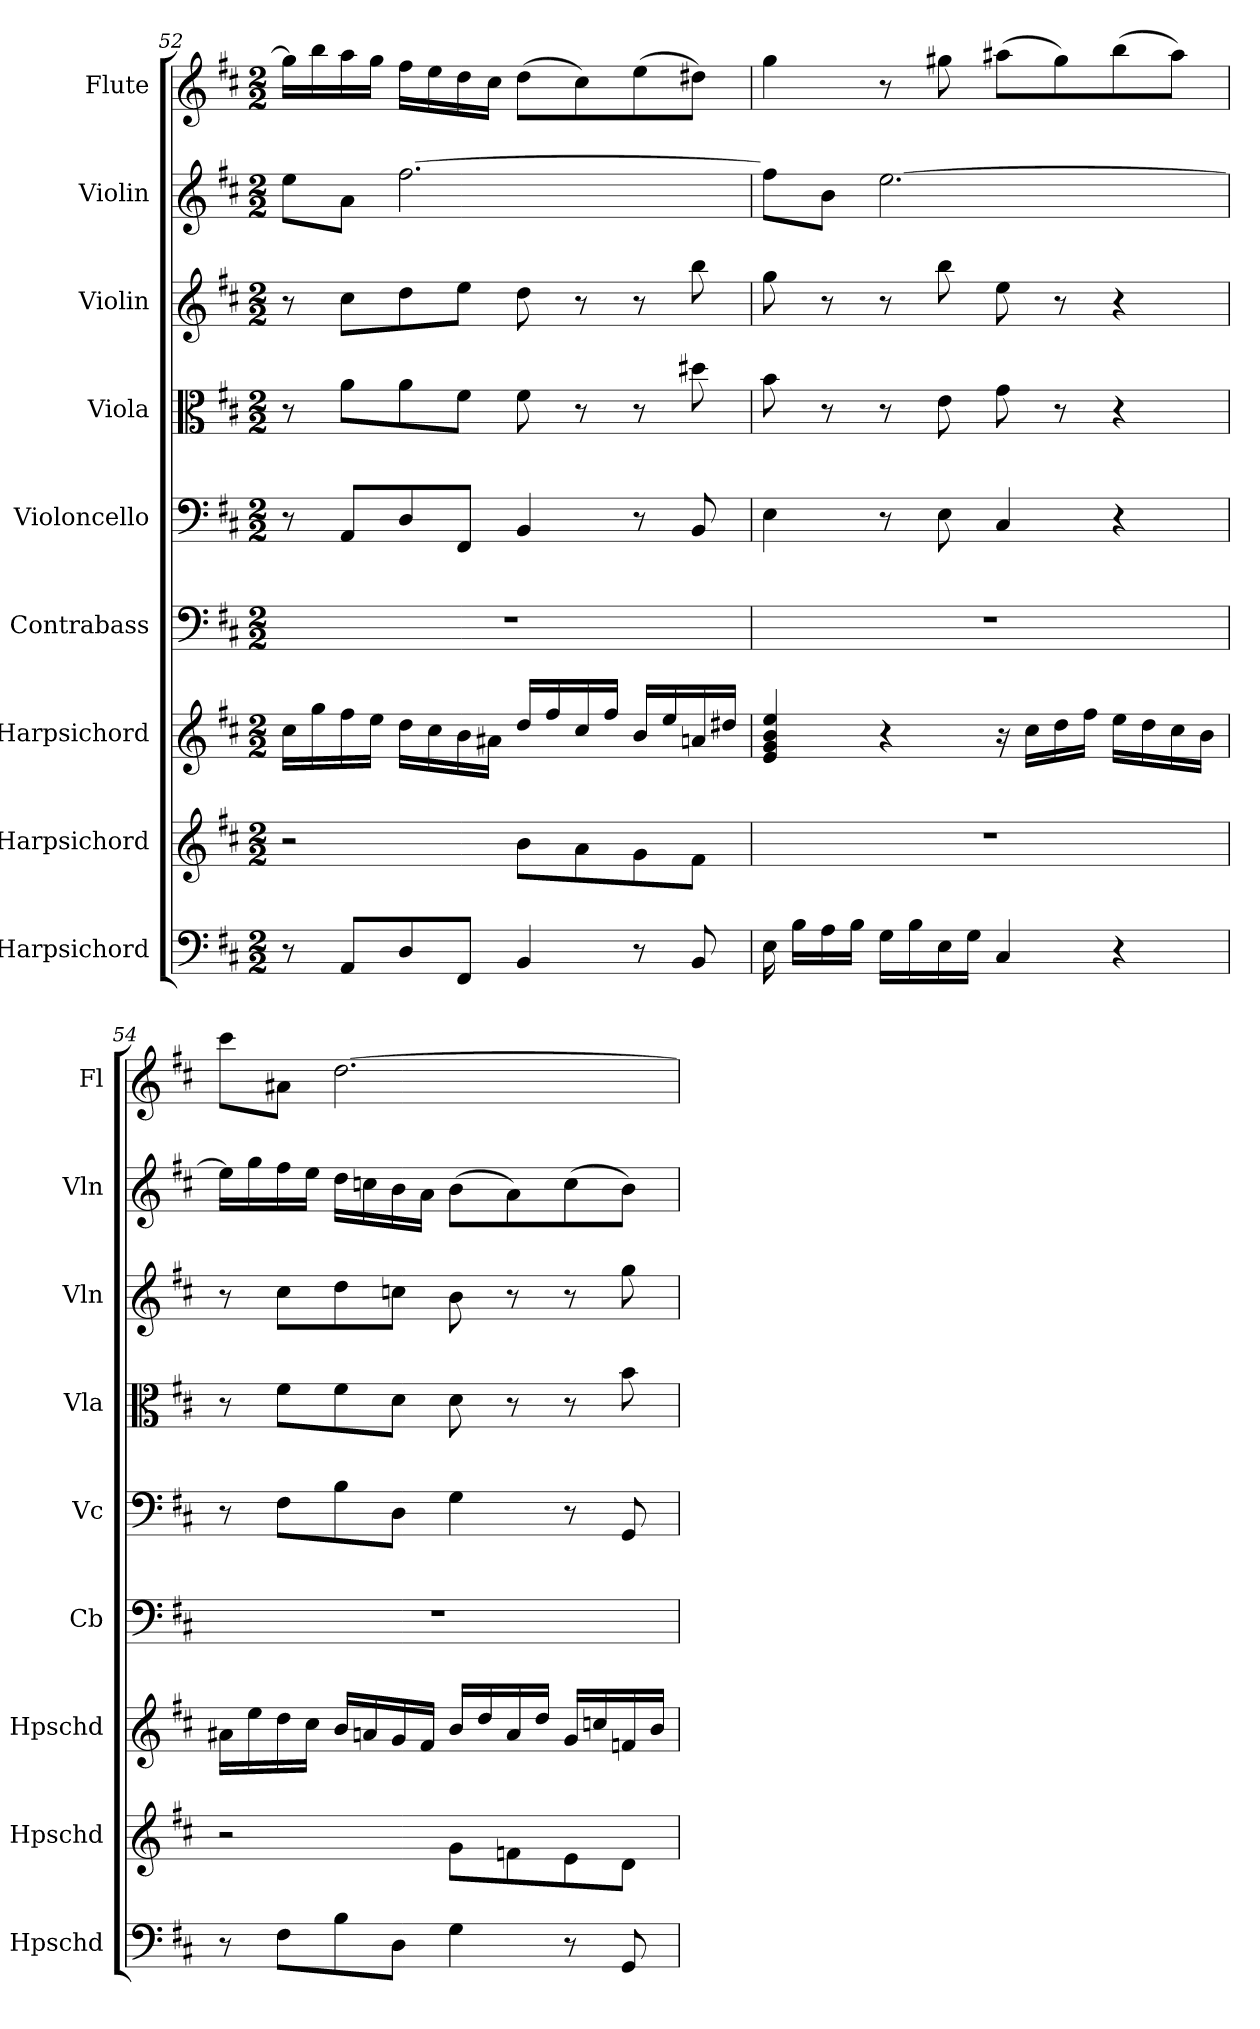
**kern	**kern	**kern	**kern	**kern	**kern	**kern	**kern	**kern
*part9	*part8	*part7	*part6	*part5	*part4	*part3	*part2	*part1
*staff9	*staff8	*staff7	*staff6	*staff5	*staff4	*staff3	*staff2	*staff1
*I"Harpsichord	*I"Harpsichord	*I"Harpsichord	*I"Contrabass	*I"Violoncello	*I"Viola	*I"Violin	*I"Violin	*I"Flute
*I'Hpschd	*I'Hpschd	*I'Hpschd	*I'Cb	*I'Vc	*I'Vla	*I'Vln	*I'Vln	*I'Fl
*clefF4	*clefG2	*clefG2	*clefF4	*clefF4	*clefC3	*clefG2	*clefG2	*clefG2
*k[f#c#]	*k[f#c#]	*k[f#c#]	*k[f#c#]	*k[f#c#]	*k[f#c#]	*k[f#c#]	*k[f#c#]	*k[f#c#]
*D:	*D:	*D:	*D:	*D:	*D:	*D:	*D:	*D:
*M2/2	*M2/2	*M2/2	*M2/2	*M2/2	*M2/2	*M2/2	*M2/2	*M2/2
=52	=52	=52	=52	=52	=52	=52	=52	=52
8r	2r	16cc#\LL	1r	8r	8r	8r	8ee\L	16gg\LL]
.	.	16gg\	.	.	.	.	.	16bb\
8AA/L	.	16ff#\	.	8AA/L	8a\L	8cc#\L	8a\J	16aa\
.	.	16ee\JJ	.	.	.	.	.	16gg\JJ
8D/	.	16dd\LL	.	8D/	8a\	8dd\	[2.ff#\	16ff#\LL
.	.	16cc#\	.	.	.	.	.	16ee\
8FF#/J	.	16b\	.	8FF#/J	8f#\J	8ee\J	.	16dd\
.	.	16a#X\JJ	.	.	.	.	.	16cc#\JJ
4BB/	8b\L	16dd/LL	.	4BB/	8f#\	8dd\	.	(8dd\L
.	.	16ff#/	.	.	.	.	.	.
.	8a\	16cc#/	.	.	8r	8r	.	8cc#\)
.	.	16ff#/JJ	.	.	.	.	.	.
8r	8g\	16b/LL	.	8r	8r	8r	.	(8ee\
.	.	16ee/	.	.	.	.	.	.
8BB/	8f#\J	16an/	.	8BB/	8dd#X\	8bb\	.	8dd#X\J)
.	.	16dd#X/JJ	.	.	.	.	.	.
=53	=53	=53	=53	=53	=53	=53	=53	=53
16E\	1r	4e/ 4g/ 4b/ 4ee/	1r	4E\	8b\	8gg\	8ff#\L]	4gg\
16B\LL	.	.	.	.	.	.	.	.
16A\	.	.	.	.	8r	8r	8b\J	.
16B\JJ	.	.	.	.	.	.	.	.
16G\LL	.	4r	.	8r	8r	8r	[2.ee\	8r
16B\	.	.	.	.	.	.	.	.
16E\	.	.	.	8E\	8e\	8bb\	.	8gg#X\
16G\JJ	.	.	.	.	.	.	.	.
4C#/	.	16r	.	4C#/	8g\	8ee\	.	(8aa#X\L
.	.	16cc#\LL	.	.	.	.	.	.
.	.	16dd\	.	.	8r	8r	.	8gg#\)
.	.	16ff#\JJ	.	.	.	.	.	.
4r	.	16ee\LL	.	4r	4r	4r	.	(8bb\
.	.	16dd\	.	.	.	.	.	.
.	.	16cc#\	.	.	.	.	.	8aa#\J)
.	.	16b\JJ	.	.	.	.	.	.
=54	=54	=54	=54	=54	=54	=54	=54	=54
8r	2r	16a#X\LL	1r	8r	8r	8r	16ee\LL]	8ccc#\L
.	.	16ee\	.	.	.	.	16gg\	.
8F#\L	.	16dd\	.	8F#\L	8f#\L	8cc#\L	16ff#\	8a#X\J
.	.	16cc#\JJ	.	.	.	.	16ee\JJ	.
8B\	.	16b/LL	.	8B\	8f#\	8dd\	16dd\LL	[2.dd\
.	.	16an/	.	.	.	.	16ccn\	.
8D\J	.	16g/	.	8D\J	8d\J	8ccn\J	16b\	.
.	.	16f#/JJ	.	.	.	.	16a\JJ	.
4G\	8g\L	16b/LL	.	4G\	8d\	8b\	(8b\L	.
.	.	16dd/	.	.	.	.	.	.
.	8fn\	16a/	.	.	8r	8r	8a\)	.
.	.	16dd/JJ	.	.	.	.	.	.
8r	8e\	16g/LL	.	8r	8r	8r	(8cc\	.
.	.	16ccn/	.	.	.	.	.	.
8GG/	8d\J	16fn/	.	8GG/	8b\	8gg\	8b\J)	.
.	.	16b/JJ	.	.	.	.	.	.
=	=	=	=	=	=	=	=	=
*-	*-	*-	*-	*-	*-	*-	*-	*-
